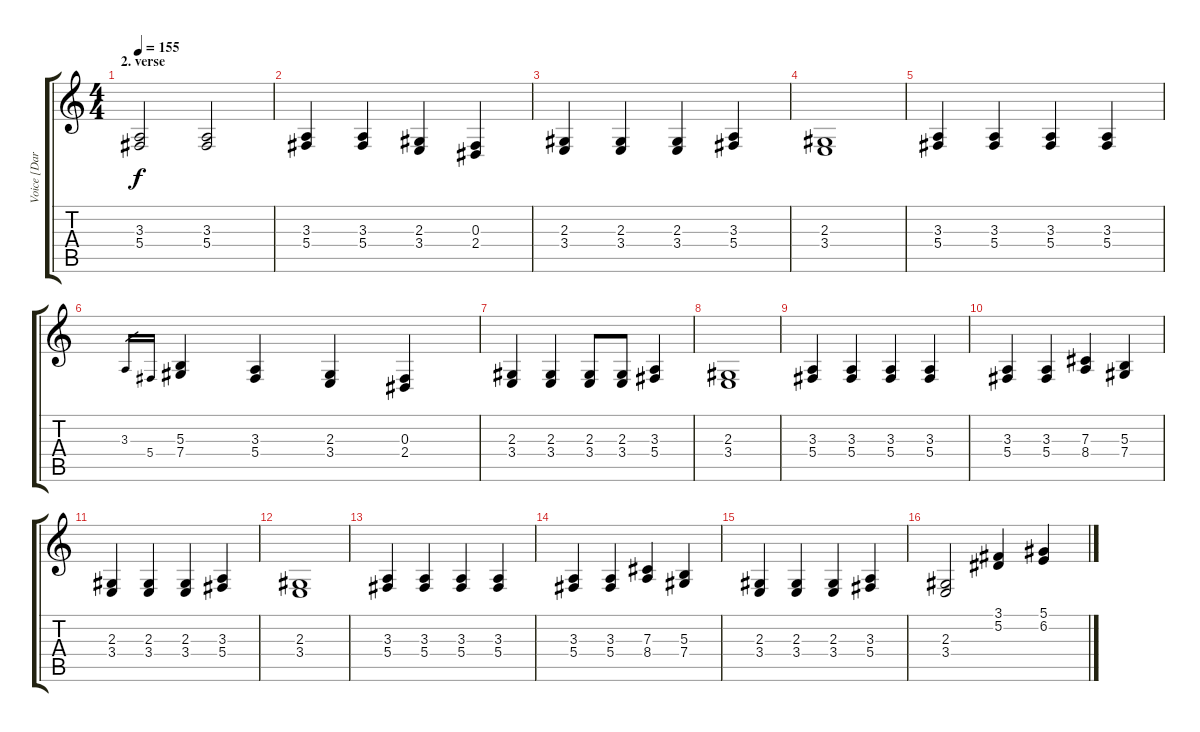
\track ("Voice [Daron, Serj]" "Voice [Dar") {instrument altosax}
\staff {score tabs}
\tuning (Eb4 Bb3 Gb3 Db3 Ab2 Db2) {hide}
\ts (4 4)
\section ("" "2. verse")
\tempo 155
\clef g2
\ks c
(3.3 5.4).2{dy f} (3.3 5.4).2 |
(3.3 5.4).4 (3.3 5.4).4 (2.3 3.4).4 (0.3 2.4).4 |
(2.3 3.4).4 (2.3 3.4).4 (2.3 3.4).4 (3.3 5.4).4 |
(2.3 3.4).1 |
(3.3 5.4).4 (3.3 5.4).4 (3.3 5.4).4 (3.3 5.4).4 |
3.3.16{gr} 5.4.16{gr} (5.3 7.4).4 (3.3 5.4).4 (2.3 3.4).4 (0.3 2.4).4 |
(2.3 3.4).4 (2.3 3.4).4 (2.3 3.4).8 (2.3 3.4).8 (3.3 5.4).4 |
(2.3 3.4).1 |
(3.3 5.4).4 (3.3 5.4).4 (3.3 5.4).4 (3.3 5.4).4 |
(3.3 5.4).4 (3.3 5.4).4 (7.3 8.4).4 (5.3 7.4).4 |
(2.3 3.4).4 (2.3 3.4).4 (2.3 3.4).4 (3.3 5.4).4 |
(2.3 3.4).1 |
(3.3 5.4).4 (3.3 5.4).4 (3.3 5.4).4 (3.3 5.4).4 |
(3.3 5.4).4 (3.3 5.4).4 (7.3 8.4).4 (5.3 7.4).4 |
(2.3 3.4).4 (2.3 3.4).4 (2.3 3.4).4 (3.3 5.4).4 |
(2.3 3.4).2 (3.1 5.2).4 (5.1 6.2).4
